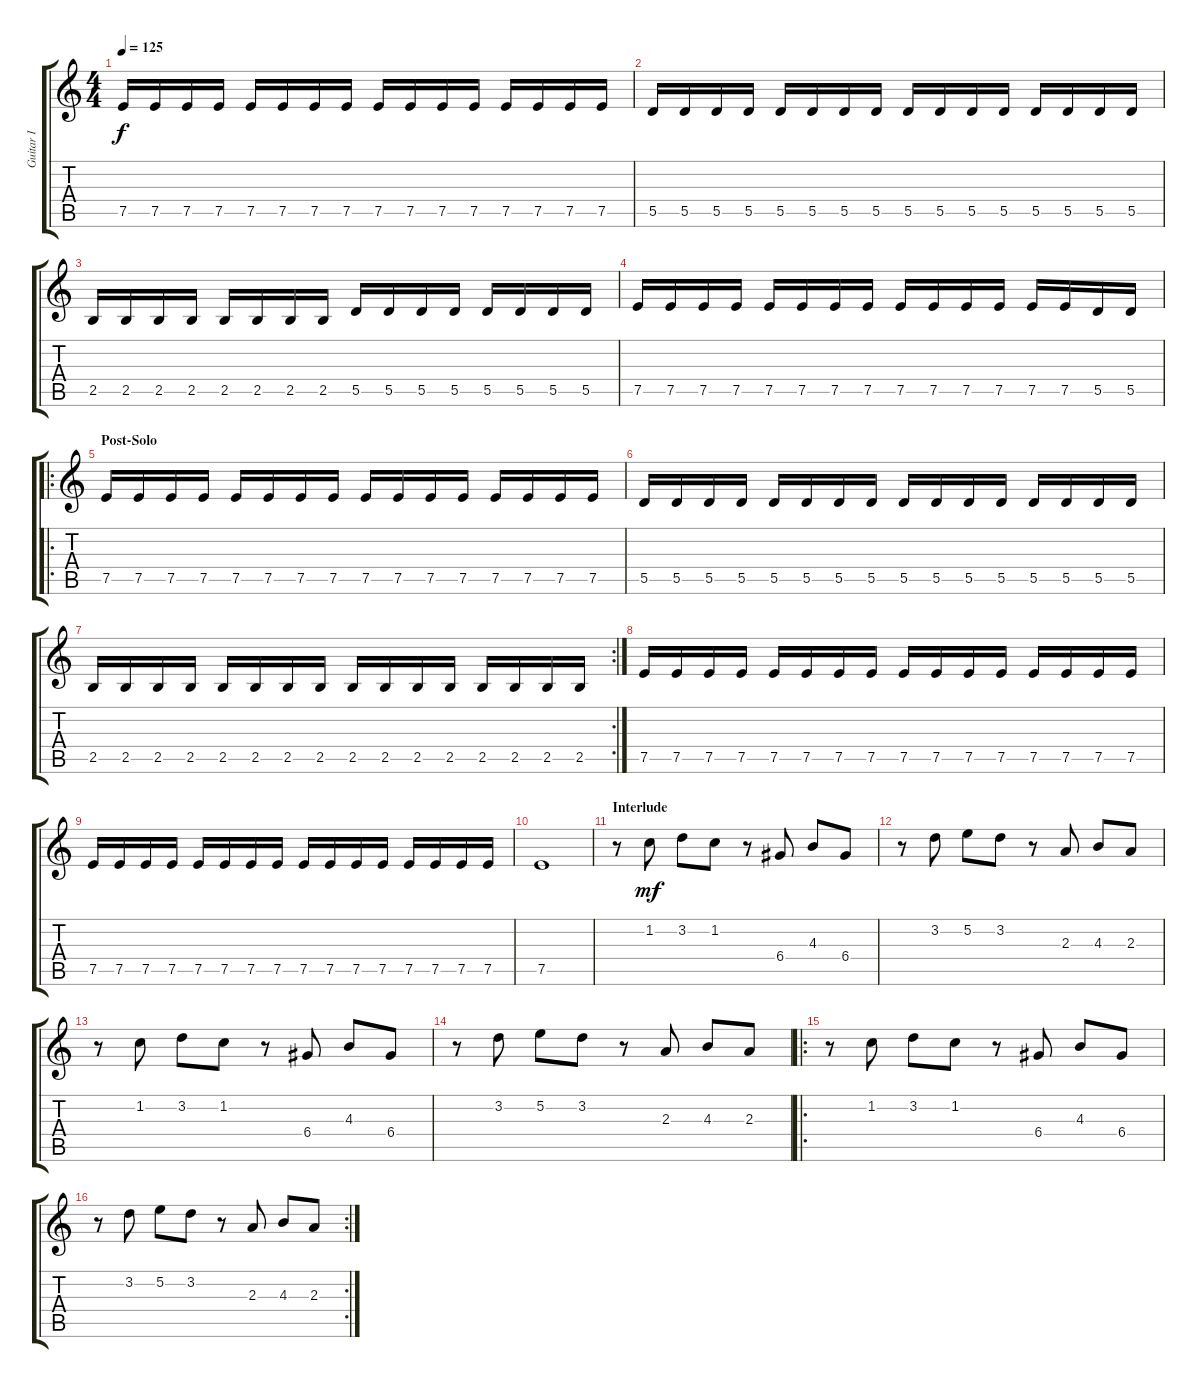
\track ("Guitar I" "Guitar I") {instrument distortionguitar}
\staff {score tabs}
\tuning (E4 B3 G3 D3 A2 E2) {hide}
\ts (4 4)
\tempo 125
\clef g2
\ks c
7.5.16{dy f} 7.5.16 7.5.16 7.5.16 7.5.16 7.5.16 7.5.16 7.5.16 7.5.16 7.5.16 7.5.16 7.5.16 7.5.16 7.5.16 7.5.16 7.5.16 |
5.5.16 5.5.16 5.5.16 5.5.16 5.5.16 5.5.16 5.5.16 5.5.16 5.5.16 5.5.16 5.5.16 5.5.16 5.5.16 5.5.16 5.5.16 5.5.16 |
2.5.16 2.5.16 2.5.16 2.5.16 2.5.16 2.5.16 2.5.16 2.5.16 5.5.16 5.5.16 5.5.16 5.5.16 5.5.16 5.5.16 5.5.16 5.5.16 |
7.5.16 7.5.16 7.5.16 7.5.16 7.5.16 7.5.16 7.5.16 7.5.16 7.5.16 7.5.16 7.5.16 7.5.16 7.5.16 7.5.16 5.5.16 5.5.16 |
\ro
\section ("" "Post-Solo")
7.5.16 7.5.16 7.5.16 7.5.16 7.5.16 7.5.16 7.5.16 7.5.16 7.5.16 7.5.16 7.5.16 7.5.16 7.5.16 7.5.16 7.5.16 7.5.16 |
5.5.16 5.5.16 5.5.16 5.5.16 5.5.16 5.5.16 5.5.16 5.5.16 5.5.16 5.5.16 5.5.16 5.5.16 5.5.16 5.5.16 5.5.16 5.5.16 |
\rc 2
2.5.16 2.5.16 2.5.16 2.5.16 2.5.16 2.5.16 2.5.16 2.5.16 2.5.16 2.5.16 2.5.16 2.5.16 2.5.16 2.5.16 2.5.16 2.5.16 |
7.5.16 7.5.16 7.5.16 7.5.16 7.5.16 7.5.16 7.5.16 7.5.16 7.5.16 7.5.16 7.5.16 7.5.16 7.5.16 7.5.16 7.5.16 7.5.16 |
7.5.16 7.5.16 7.5.16 7.5.16 7.5.16 7.5.16 7.5.16 7.5.16 7.5.16 7.5.16 7.5.16 7.5.16 7.5.16 7.5.16 7.5.16 7.5.16 |
7.5.1 |
\section ("" "Interlude")
r.8 1.2.8{dy mf} 3.2.8 1.2.8 r.8 6.4.8 4.3.8 6.4.8 |
r.8 3.2.8 5.2.8 3.2.8 r.8 2.3.8 4.3.8 2.3.8 |
r.8 1.2.8 3.2.8 1.2.8 r.8 6.4.8 4.3.8 6.4.8 |
r.8 3.2.8 5.2.8 3.2.8 r.8 2.3.8 4.3.8 2.3.8 |
\ro
r.8 1.2.8 3.2.8 1.2.8 r.8 6.4.8 4.3.8 6.4.8 |
\rc 2
r.8 3.2.8 5.2.8 3.2.8 r.8 2.3.8 4.3.8 2.3.8
